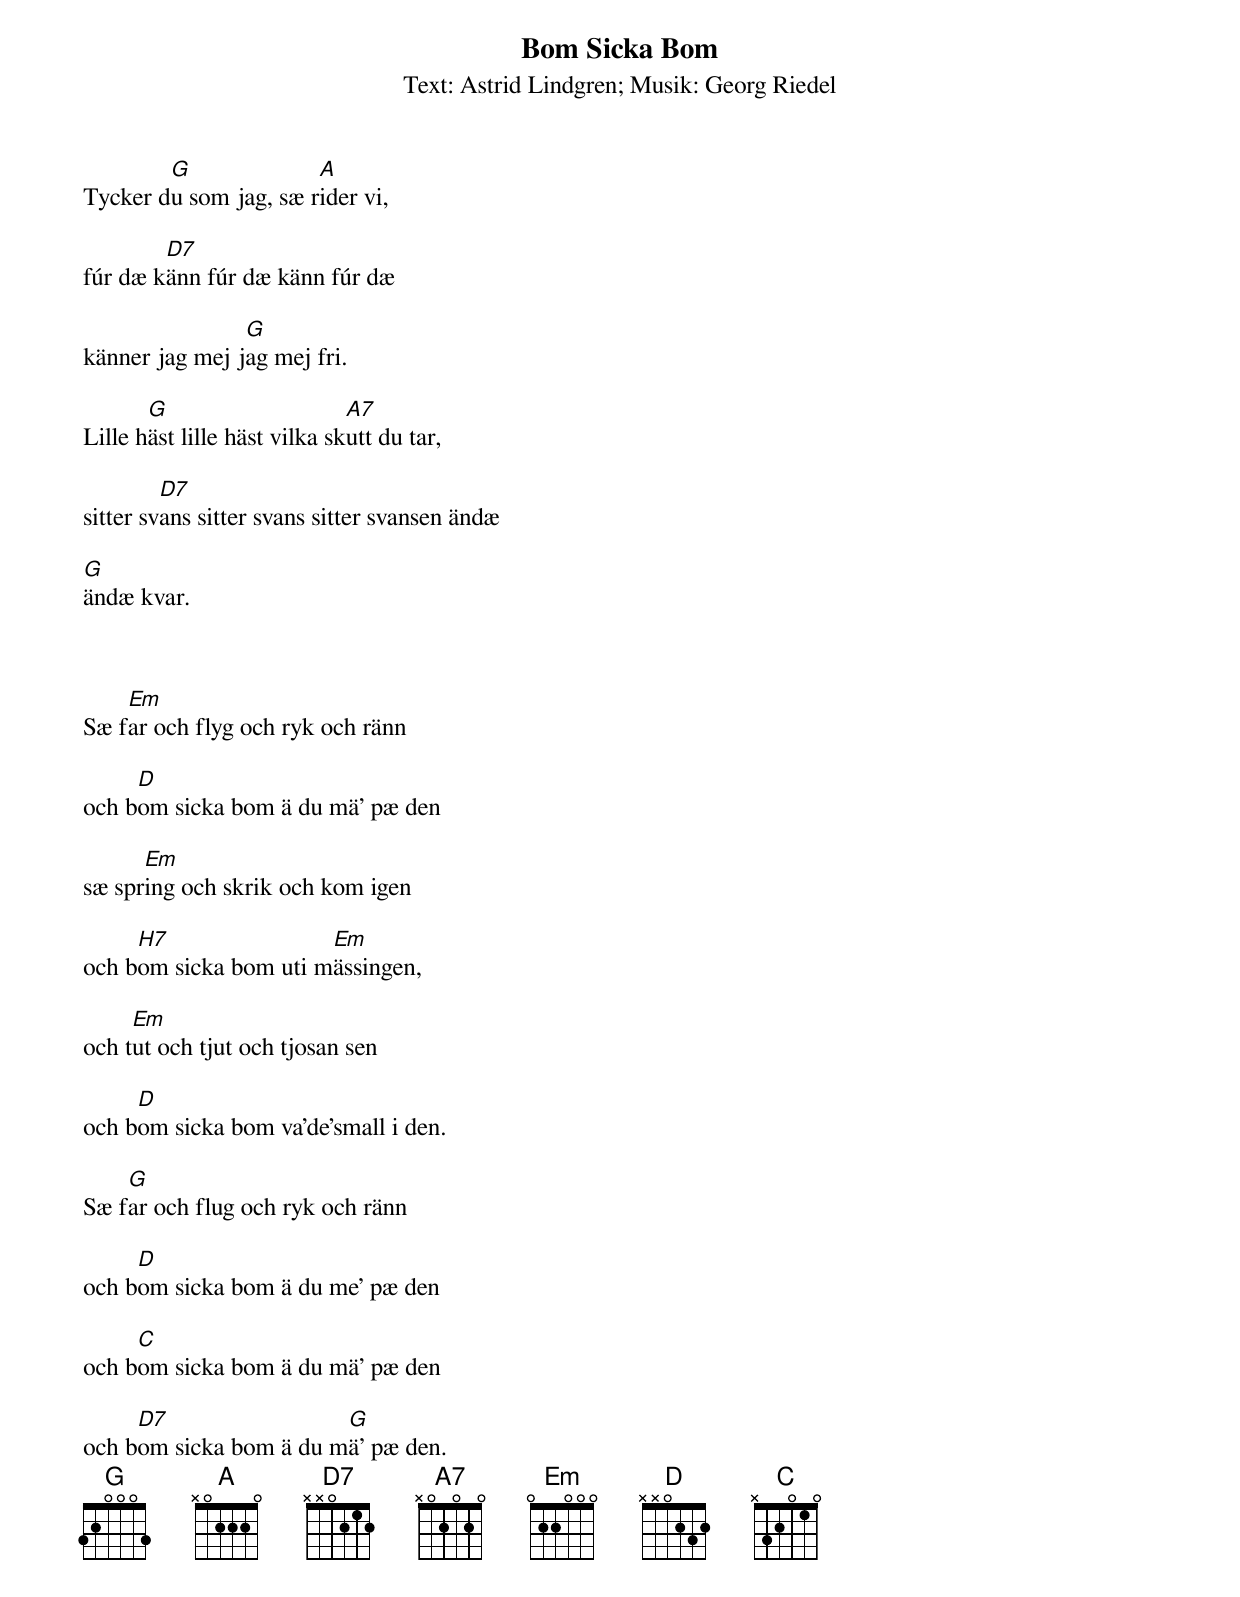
{t:Bom Sicka Bom}

{st:Text: Astrid Lindgren}

{st:Musik: Georg Riedel}


Tycker d[G]u som jag, sæ r[A]ider vi,

fúr dæ k[D7]änn fúr dæ känn fúr dæ

känner jag mej j[G]ag mej fri.

Lille h[G]äst lille häst vilka sk[A7]utt du tar,

sitter sv[D7]ans sitter svans sitter svansen ändæ

[G]ändæ kvar.



Sæ f[Em]ar och flyg och ryk och ränn

och b[D]om sicka bom ä du mä' pæ den

sæ spr[Em]ing och skrik och kom igen

och b[H7]om sicka bom uti m[Em]ässingen,

och t[Em]ut och tjut och tjosan sen

och b[D]om sicka bom va'de'small i den.

Sæ f[G]ar och flug och ryk och ränn

och b[D]om sicka bom ä du me' pæ den

och b[C]om sicka bom ä du mä' pæ den

och b[D7]om sicka bom ä du m[G]ä' pæ den.
